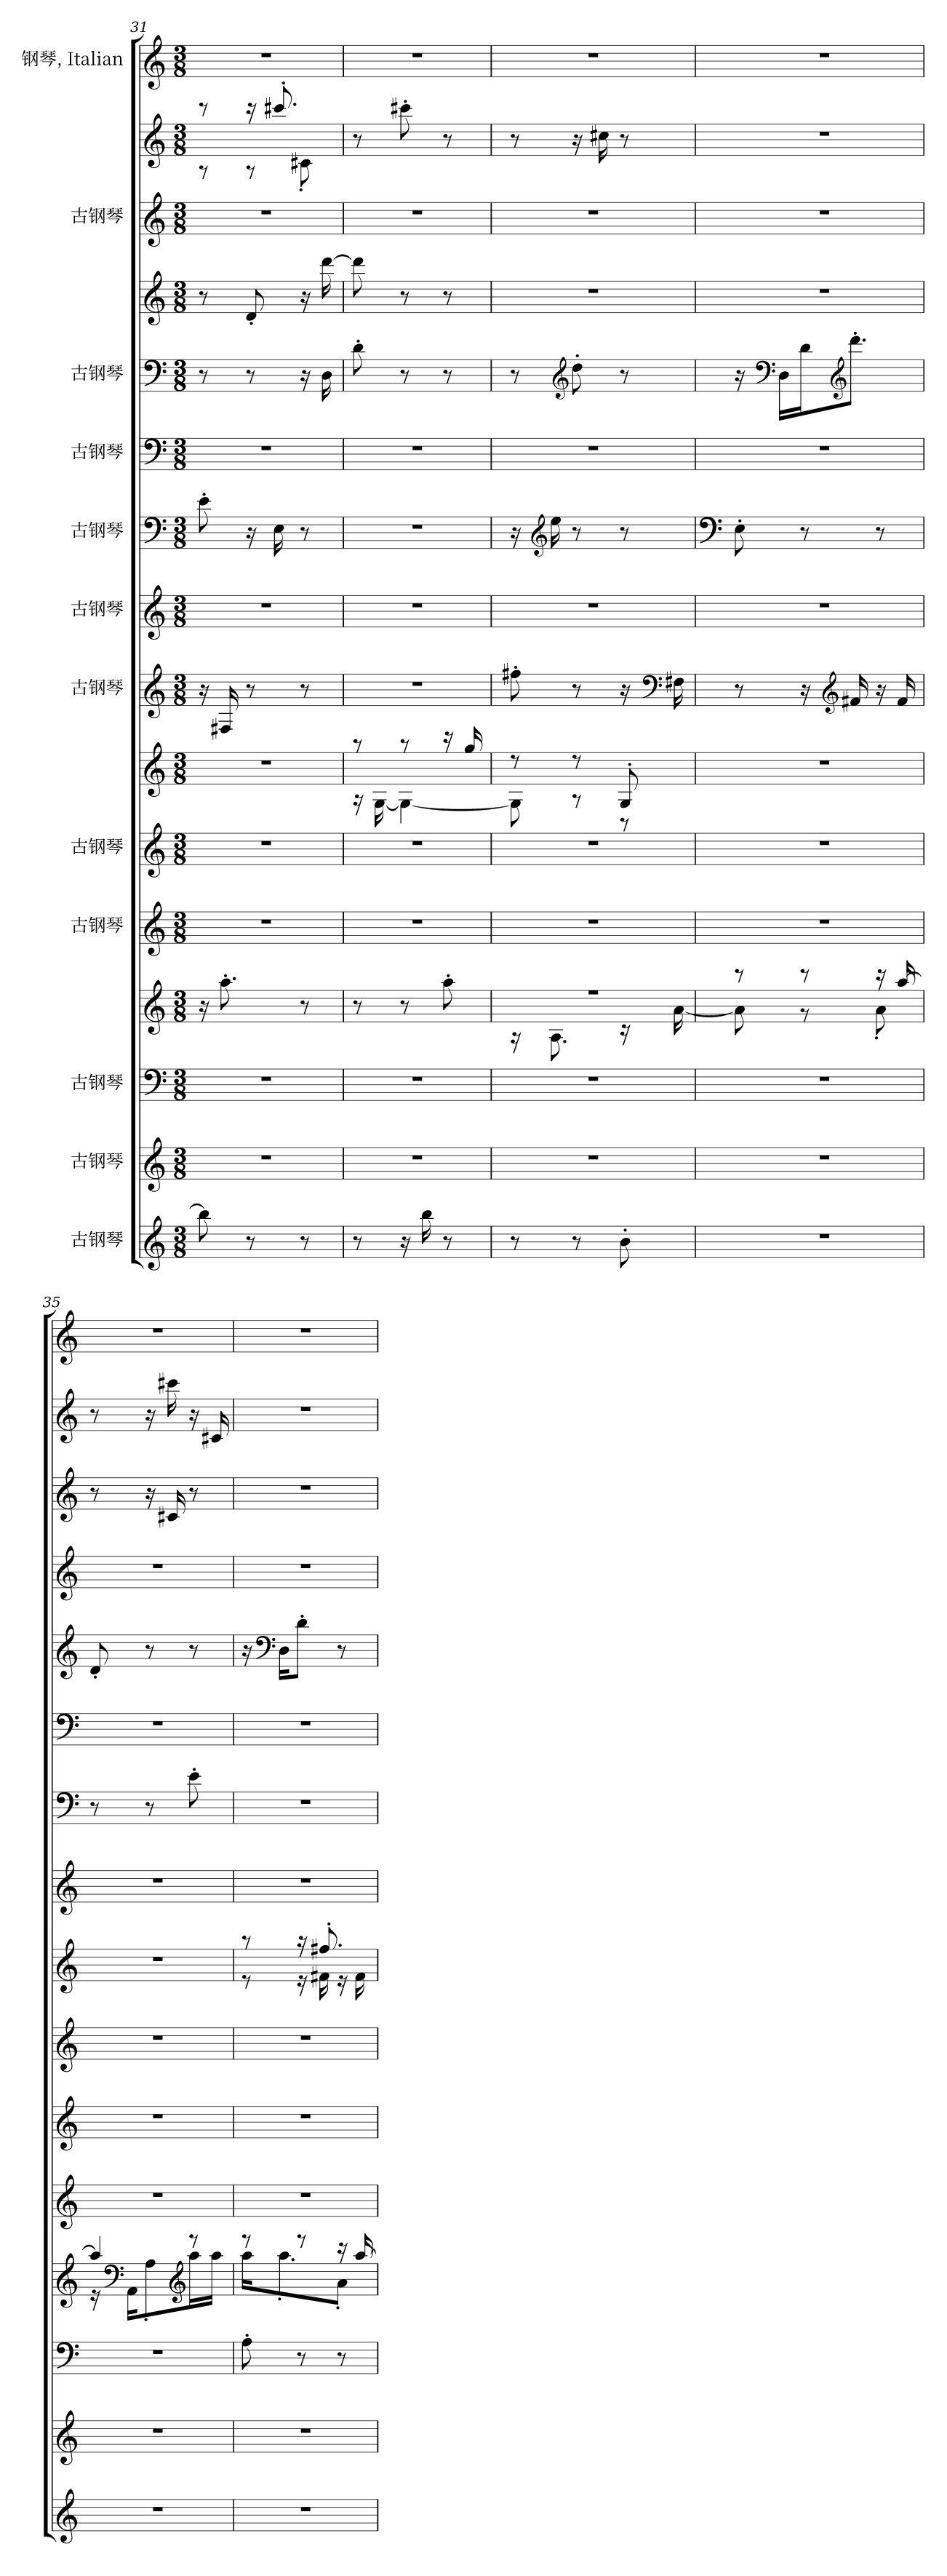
**kern	**kern	**kern	**kern	**kern	**kern	**kern	**kern	**kern	**kern	**kern	**kern	**kern	**kern	**kern	**kern
*part12	*part11	*part10	*part10	*part9	*part8	*part8	*part7	*part6	*part5	*part4	*part3	*part3	*part2	*part2	*part1
*staff16	*staff15	*staff14	*staff13	*staff12	*staff11	*staff10	*staff9	*staff8	*staff7	*staff6	*staff5	*staff4	*staff3	*staff2	*staff1
*I"古钢琴	*I"古钢琴	*I"古钢琴	*	*I"古钢琴	*I"古钢琴	*	*I"古钢琴	*I"古钢琴	*I"古钢琴	*I"古钢琴	*I"古钢琴	*	*I"古钢琴	*	*I"钢琴, Italian
*clefG2	*clefG2	*clefF4	*clefG2	*clefG2	*clefG2	*clefG2	*clefG2	*clefG2	*clefF4	*clefF4	*clefF4	*clefG2	*clefG2	*clefG2	*clefG2
*k[]	*k[]	*k[]	*k[]	*k[]	*k[]	*k[]	*k[]	*k[]	*k[]	*k[]	*k[]	*k[]	*k[]	*k[]	*k[]
*M3/8	*M3/8	*M3/8	*M3/8	*M3/8	*M3/8	*M3/8	*M3/8	*M3/8	*M3/8	*M3/8	*M3/8	*M3/8	*M3/8	*M3/8	*M3/8
=31	=31	=31	=31	=31	=31	=31	=31	=31	=31	=31	=31	=31	=31	=31	=31
*	*	*	*	*	*	*	*	*	*	*	*	*	*	*^	*
8bb\]	4.r	4.r	16r	4.r	4.r	4.r	16r	4.r	8e'\	4.r	8r	8r	4.r	8r	8r	4.r
.	.	.	8.aa'\	.	.	.	16F#X/	.	.	.	.	.	.	.	.	.
8r	.	.	.	.	.	.	8r	.	16r	.	8r	8d'/	.	16r	8r	.
.	.	.	.	.	.	.	.	.	16E\	.	.	.	.	8.ccc#X'/	.	.
8r	.	.	8r	.	.	.	8r	.	8r	.	16r	16r	.	.	8c#X'\	.
.	.	.	.	.	.	.	.	.	.	.	16D\	[16ddd\	.	.	.	.
*	*	*	*	*	*	*	*	*	*	*	*	*	*	*v	*v	*
=32	=32	=32	=32	=32	=32	=32	=32	=32	=32	=32	=32	=32	=32	=32	=32
*	*	*	*	*	*	*^	*	*	*	*	*	*	*	*	*
8r	4.r	4.r	8r	4.r	4.r	8r	16r	4.r	4.r	4.r	4.r	8d'\	8ddd\]	4.r	8r	4.r
.	.	.	.	.	.	.	[16G\	.	.	.	.	.	.	.	.	.
16r	.	.	8r	.	.	8r	4G\_	.	.	.	.	8r	8r	.	8ccc#X'\	.
16bb\	.	.	.	.	.	.	.	.	.	.	.	.	.	.	.	.
8r	.	.	8aa'\	.	.	16r	.	.	.	.	.	8r	8r	.	8r	.
.	.	.	.	.	.	16gg/	.	.	.	.	.	.	.	.	.	.
=33	=33	=33	=33	=33	=33	=33	=33	=33	=33	=33	=33	=33	=33	=33	=33	=33
*	*	*	*^	*	*	*	*	*	*	*	*	*	*	*	*	*
8r	4.r	4.r	4.r	16r	4.r	4.r	8r	8G\]	8ff#X'\	4.r	16r	4.r	8r	4.r	4.r	8r	4.r
*	*	*	*	*	*	*	*	*	*	*	*clefG2	*	*	*	*	*	*
.	.	.	.	8.A\	.	.	.	.	.	.	16ee\	.	.	.	.	.	.
*	*	*	*	*	*	*	*	*	*	*	*	*	*clefG2	*	*	*	*
8r	.	.	.	.	.	.	8r	8r	8r	.	8r	.	8dd'\	.	.	16r	.
.	.	.	.	.	.	.	.	.	.	.	.	.	.	.	.	16cc#X\	.
8b'\	.	.	.	16r	.	.	8G'/	8r	16r	.	8r	.	8r	.	.	8r	.
*	*	*	*	*	*	*	*	*	*clefF4	*	*	*	*	*	*	*	*
.	.	.	.	[16a\	.	.	.	.	16F#X\	.	.	.	.	.	.	.	.
*	*	*	*	*	*	*	*v	*v	*	*	*	*	*	*	*	*	*
!!LO:PB:g=z
=34	=34	=34	=34	=34	=34	=34	=34	=34	=34	=34	=34	=34	=34	=34	=34	=34
*	*	*	*	*	*	*	*	*	*	*clefF4	*	*	*	*	*	*
4.r	4.r	4.r	8r	8a\]	4.r	4.r	4.r	8r	4.r	8E'\	4.r	16r	4.r	4.r	4.r	4.r
*	*	*	*	*	*	*	*	*	*	*	*	*clefF4	*	*	*	*
.	.	.	.	.	.	.	.	.	.	.	.	16D\LL	.	.	.	.
.	.	.	8r	8r	.	.	.	16r	.	8r	.	16d\J	.	.	.	.
*	*	*	*	*	*	*	*	*clefG2	*	*	*	*clefG2	*	*	*	*
.	.	.	.	.	.	.	.	16f#X/	.	.	.	8.ddd'\J	.	.	.	.
.	.	.	16r	8a'\	.	.	.	16r	.	8r	.	.	.	.	.	.
.	.	.	[16aa/	.	.	.	.	16f#/	.	.	.	.	.	.	.	.
=35	=35	=35	=35	=35	=35	=35	=35	=35	=35	=35	=35	=35	=35	=35	=35	=35
4.r	4.r	4.r	4aa/]	16r	4.r	4.r	4.r	4.r	4.r	8r	4.r	8d'/	4.r	8r	8r	4.r
*	*	*	*clefF4	*	*	*	*	*	*	*	*	*	*	*	*	*
.	.	.	.	16AA\KL	.	.	.	.	.	.	.	.	.	.	.	.
.	.	.	.	8A'\	.	.	.	.	.	8r	.	8r	.	16r	16r	.
.	.	.	.	.	.	.	.	.	.	.	.	.	.	16c#X/	16ccc#X\	.
*	*	*	*clefG2	*	*	*	*	*	*	*	*	*	*	*	*	*
.	.	.	8r	16aa\L	.	.	.	.	.	8e'\	.	8r	.	8r	16r	.
.	.	.	.	16aa\JJ	.	.	.	.	.	.	.	.	.	.	16c#X/	.
=36	=36	=36	=36	=36	=36	=36	=36	=36	=36	=36	=36	=36	=36	=36	=36	=36
*	*	*	*	*	*	*	*	*^	*	*	*	*	*	*	*	*
4.r	4.r	8A'\	8r	16aa\KL	4.r	4.r	4.r	8r	8r	4.r	4.r	4.r	16r	4.r	4.r	4.r	4.r
*	*	*	*	*	*	*	*	*	*	*	*	*	*clefF4	*	*	*	*
.	.	.	.	8.aa'\	.	.	.	.	.	.	.	.	16D\KL	.	.	.	.
.	.	8r	8r	.	.	.	.	16r	16r	.	.	.	8d'\J	.	.	.	.
.	.	.	.	.	.	.	.	8.ff#X'/	16f#X\	.	.	.	.	.	.	.	.
.	.	8r	16r	8a'\J	.	.	.	.	16r	.	.	.	8r	.	.	.	.
.	.	.	[16aa/	.	.	.	.	.	16f#\	.	.	.	.	.	.	.	.
*	*	*	*v	*v	*	*	*	*v	*v	*	*	*	*	*	*	*	*
=	=	=	=	=	=	=	=	=	=	=	=	=	=	=	=
*-	*-	*-	*-	*-	*-	*-	*-	*-	*-	*-	*-	*-	*-	*-	*-
